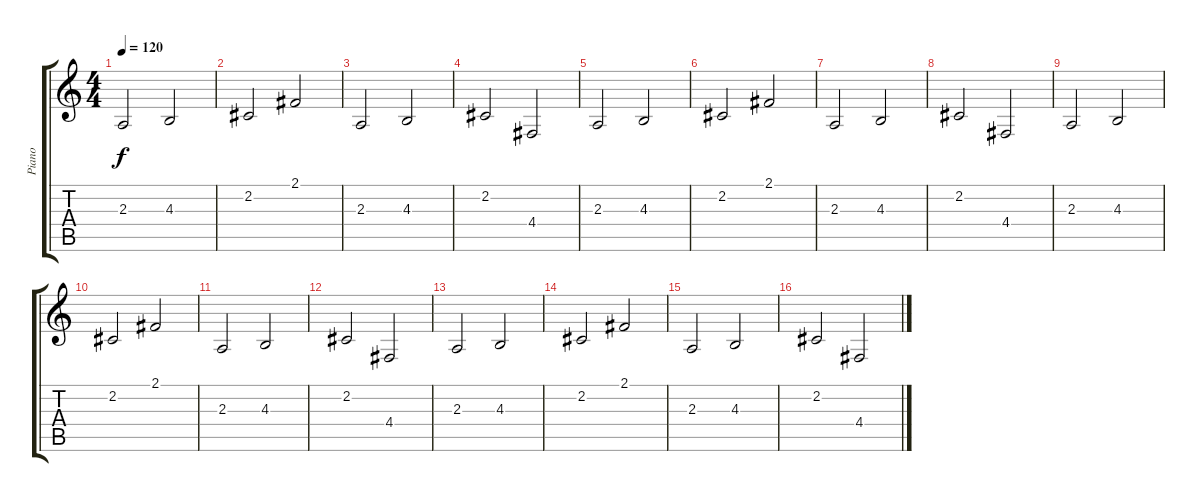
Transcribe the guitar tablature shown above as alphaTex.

\track ("Piano" "Piano") {instrument acousticgrandpiano}
\staff {score tabs}
\tuning (E4 B3 G3 D3 A2 E2) {hide}
\ts (4 4)
\tempo 120
\clef g2
\ks c
2.3.2{dy f instrument acousticgrandpiano} 4.3.2 |
2.2.2 2.1.2 |
2.3.2 4.3.2 |
2.2.2 4.4.2 |
2.3.2 4.3.2 |
2.2.2 2.1.2 |
2.3.2 4.3.2 |
2.2.2 4.4.2 |
2.3.2 4.3.2 |
2.2.2 2.1.2 |
2.3.2 4.3.2 |
2.2.2 4.4.2 |
2.3.2 4.3.2 |
2.2.2 2.1.2 |
2.3.2 4.3.2 |
2.2.2 4.4.2
